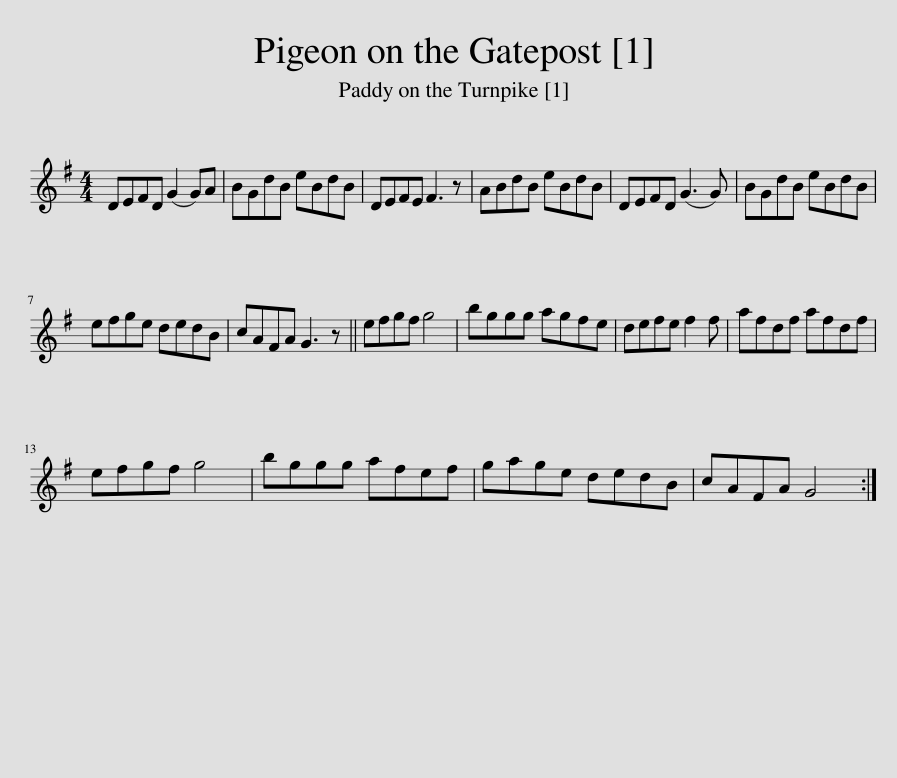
X:1
L:1/8
M:4/4
I:linebreak $
K:G
V:1 treble
V:1
 DEFD (G2 G)A | BGdB eBdB | DEFE F3 z | ABdB eBdB | DEFD (G3 G) | %5
 BGdB eBdB |$ efge dedB | cAFA G3 z || efgf g4 | bggg agfe | %10
 defe f2 f | afdf afdf |$ efgf g4 | bggg afef | gage dedB | %15
 cAFA G4 :| %16
